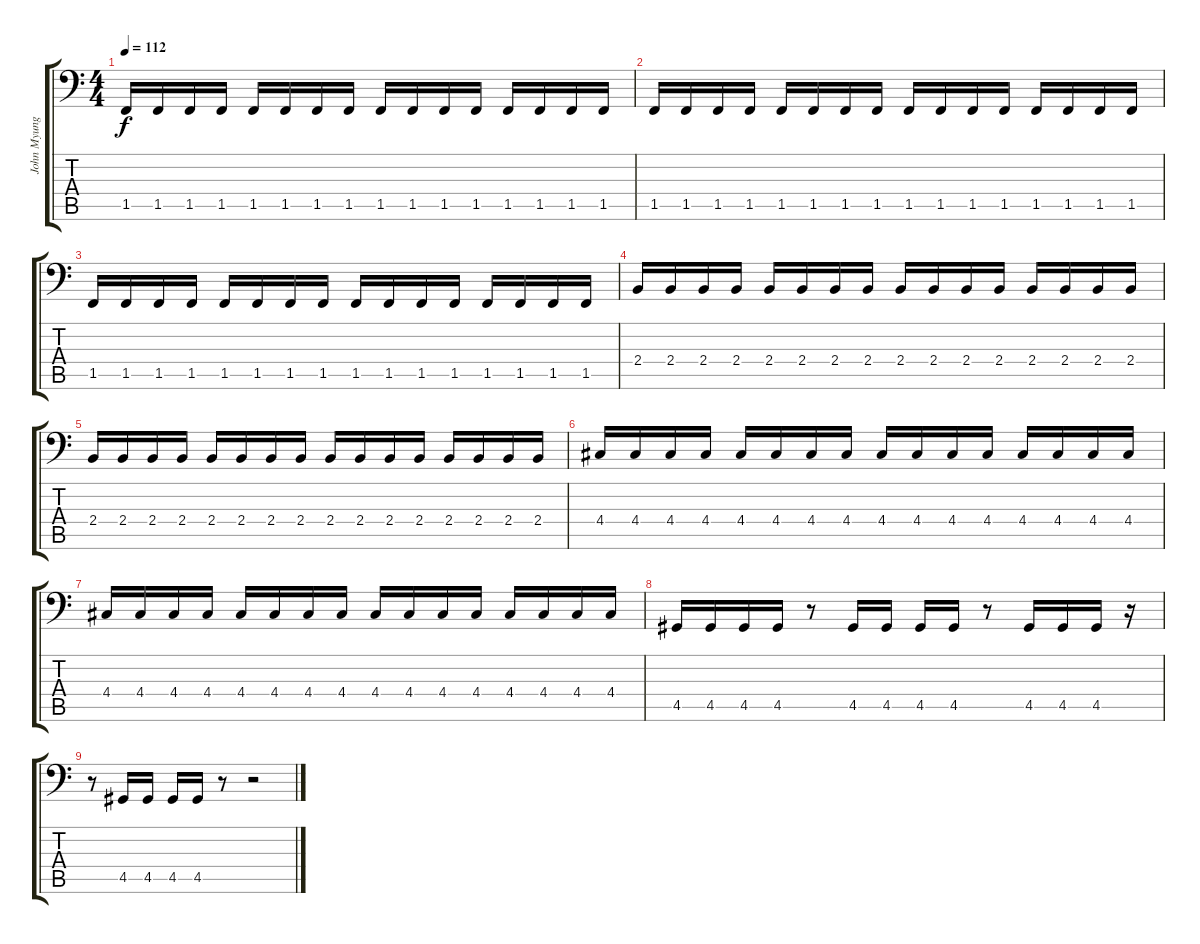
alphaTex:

\track ("John Myung" "John Myung") {instrument electricbassfinger}
\staff {score tabs}
\tuning (C3 G2 D2 A1 E1 B0) {hide}
\ts (4 4)
\tempo 112
\clef f4
\ks c
1.5.16{dy f} 1.5.16 1.5.16 1.5.16 1.5.16 1.5.16 1.5.16 1.5.16 1.5.16 1.5.16 1.5.16 1.5.16 1.5.16 1.5.16 1.5.16 1.5.16 |
1.5.16 1.5.16 1.5.16 1.5.16 1.5.16 1.5.16 1.5.16 1.5.16 1.5.16 1.5.16 1.5.16 1.5.16 1.5.16 1.5.16 1.5.16 1.5.16 |
1.5.16 1.5.16 1.5.16 1.5.16 1.5.16 1.5.16 1.5.16 1.5.16 1.5.16 1.5.16 1.5.16 1.5.16 1.5.16 1.5.16 1.5.16 1.5.16 |
2.4.16 2.4.16 2.4.16 2.4.16 2.4.16 2.4.16 2.4.16 2.4.16 2.4.16 2.4.16 2.4.16 2.4.16 2.4.16 2.4.16 2.4.16 2.4.16 |
2.4.16 2.4.16 2.4.16 2.4.16 2.4.16 2.4.16 2.4.16 2.4.16 2.4.16 2.4.16 2.4.16 2.4.16 2.4.16 2.4.16 2.4.16 2.4.16 |
4.4.16 4.4.16 4.4.16 4.4.16 4.4.16 4.4.16 4.4.16 4.4.16 4.4.16 4.4.16 4.4.16 4.4.16 4.4.16 4.4.16 4.4.16 4.4.16 |
4.4.16 4.4.16 4.4.16 4.4.16 4.4.16 4.4.16 4.4.16 4.4.16 4.4.16 4.4.16 4.4.16 4.4.16 4.4.16 4.4.16 4.4.16 4.4.16 |
4.5.16 4.5.16 4.5.16 4.5.16 r.8 4.5.16 4.5.16 4.5.16 4.5.16 r.8 4.5.16 4.5.16 4.5.16 r.16 |
r.8 4.5.16 4.5.16 4.5.16 4.5.16 r.8 r.2
